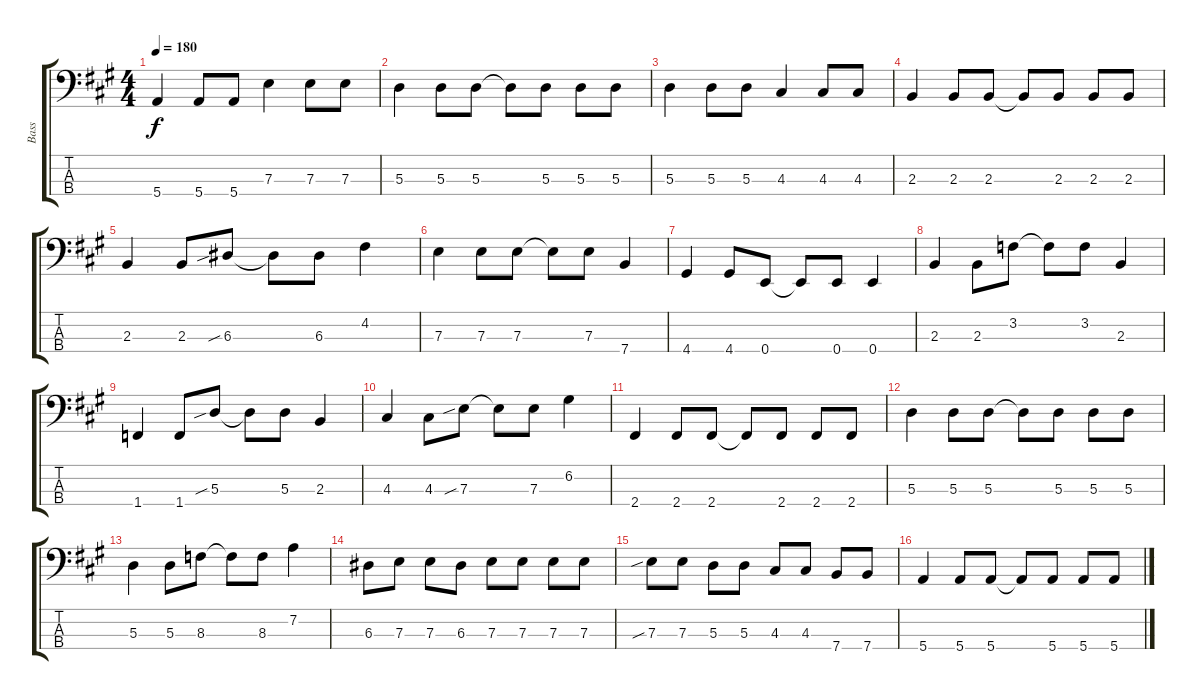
\track ("Bass" "Bass") {instrument electricbasspick}
\staff {score tabs}
\tuning (G2 D2 A1 E1) {hide}
\ts (4 4)
\tempo 180
\clef f4
\ks a
5.4.4{dy f} 5.4.8 5.4.8 7.3.4 7.3.8 7.3.8 |
5.3.4 5.3.8 5.3.8 5.3{t}.8 5.3.8 5.3.8 5.3.8 |
5.3.4 5.3.8 5.3.8 4.3.4 4.3.8 4.3.8 |
2.3.4 2.3.8 2.3.8 2.3{t}.8 2.3.8 2.3.8 2.3.8 |
2.3.4 2.3.8 6.3{sib}.8 6.3{t}.8 6.3.8 4.2.4 |
7.3.4 7.3.8 7.3.8 7.3{t}.8 7.3.8 7.4.4 |
4.4.4 4.4.8 0.4.8 0.4{t}.8 0.4.8 0.4.4 |
2.3.4 2.3.8 3.2.8 3.2{t}.8 3.2.8 2.3.4 |
1.4.4 1.4.8 5.3{sib}.8 5.3{t}.8 5.3.8 2.3.4 |
4.3.4 4.3.8 7.3{sib}.8 7.3{t}.8 7.3.8 6.2.4 |
2.4.4 2.4.8 2.4.8 2.4{t}.8 2.4.8 2.4.8 2.4.8 |
5.3.4 5.3.8 5.3.8 5.3{t}.8 5.3.8 5.3.8 5.3.8 |
5.3.4 5.3.8 8.3.8 8.3{t}.8 8.3.8 7.2.4 |
6.3.8 7.3.8 7.3.8 6.3.8 7.3.8 7.3.8 7.3.8 7.3.8 |
7.3{sib}.8 7.3.8 5.3.8 5.3.8 4.3.8 4.3.8 7.4.8 7.4.8 |
5.4.4 5.4.8 5.4.8 5.4{t}.8 5.4.8 5.4.8 5.4.8
